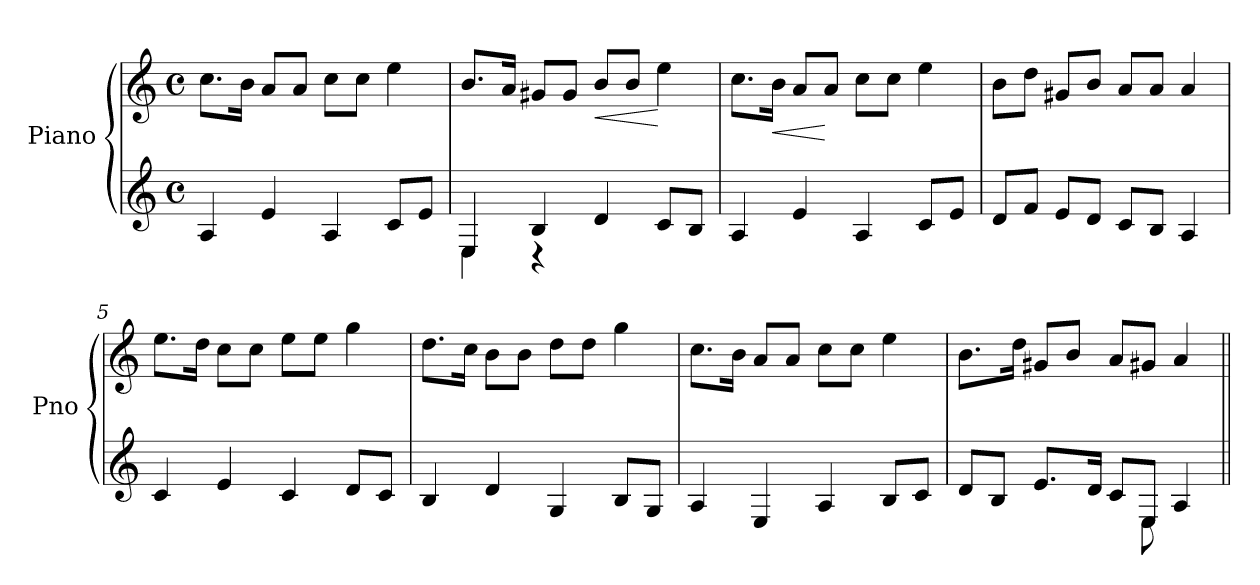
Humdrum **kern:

**kern	**kern	**dynam
*part1	*part1	*part1
*staff2	*staff1	*staff1/2
*I"Piano	*	*
*I'Pno	*	*
*clefG2	*clefG2	*
*M4/4	*M4/4	*
*met(c)	*met(c)	*
=1	=1	=1
4A/	8.cc\L	.
.	16b\Jk	.
4e/	8a/L	.
.	8a/J	.
4A/	8cc\L	.
.	8cc\J	.
8c/L	4ee\	.
8e/J	.	.
=2	=2	=2
*^	*	*
4E/	4E\	8.b/L	.
.	.	16a/Jk	.
4B/	4rC	8g#X/L	.
.	.	8g#/J	.
!	!	!	!LO:HP:b
4d/	2ryy	8b/L	<
.	.	8b/J	.
8c/L	.	4ee\	[
8B/J	.	.	.
*v	*v	*	*
=3	=3	=3
4A/	8.cc\L	.
!	!	!LO:HP:b
.	16b\Jk	<
4e/	8a/L	.
.	8a/J	[
4A/	8cc\L	.
.	8cc\J	.
8c/L	4ee\	.
8e/J	.	.
=4	=4	=4
8d/L	8b\L	.
8f/J	8dd\J	.
8e/L	8g#X/L	.
8d/J	8b/J	.
8c/L	8a/L	.
8B/J	8a/J	.
4A/	4a/	.
!!LO:LB:g=z
=5	=5	=5
4c/	8.ee\L	.
.	16dd\Jk	.
4e/	8cc\L	.
.	8cc\J	.
4c/	8ee\L	.
.	8ee\J	.
8d/L	4gg\	.
8c/J	.	.
=6	=6	=6
4B/	8.dd\L	.
.	16cc\Jk	.
4d/	8b\L	.
.	8b\J	.
4G/	8dd\L	.
.	8dd\J	.
8B/L	4gg\	.
8G/J	.	.
=7	=7	=7
4A/	8.cc\L	.
.	16b\Jk	.
4E/	8a/L	.
.	8a/J	.
4A/	8cc\L	.
.	8cc\J	.
8B/L	4ee\	.
8c/J	.	.
=8	=8	=8
*^	*	*
8d/L	8ryy	8.b\L	.
*v	*v	*	*
8B/J	.	.
.	16dd\Jk	.
8.e/L	8g#X/L	.
.	8b/J	.
16d/Jk	.	.
8c/L	8a/L	.
*^	*	*
8E/J	8E\	8g#X/J	.
4A/	4ryy	4a/	.
*v	*v	*	*
=||	=||	=||
*-	*-	*-
